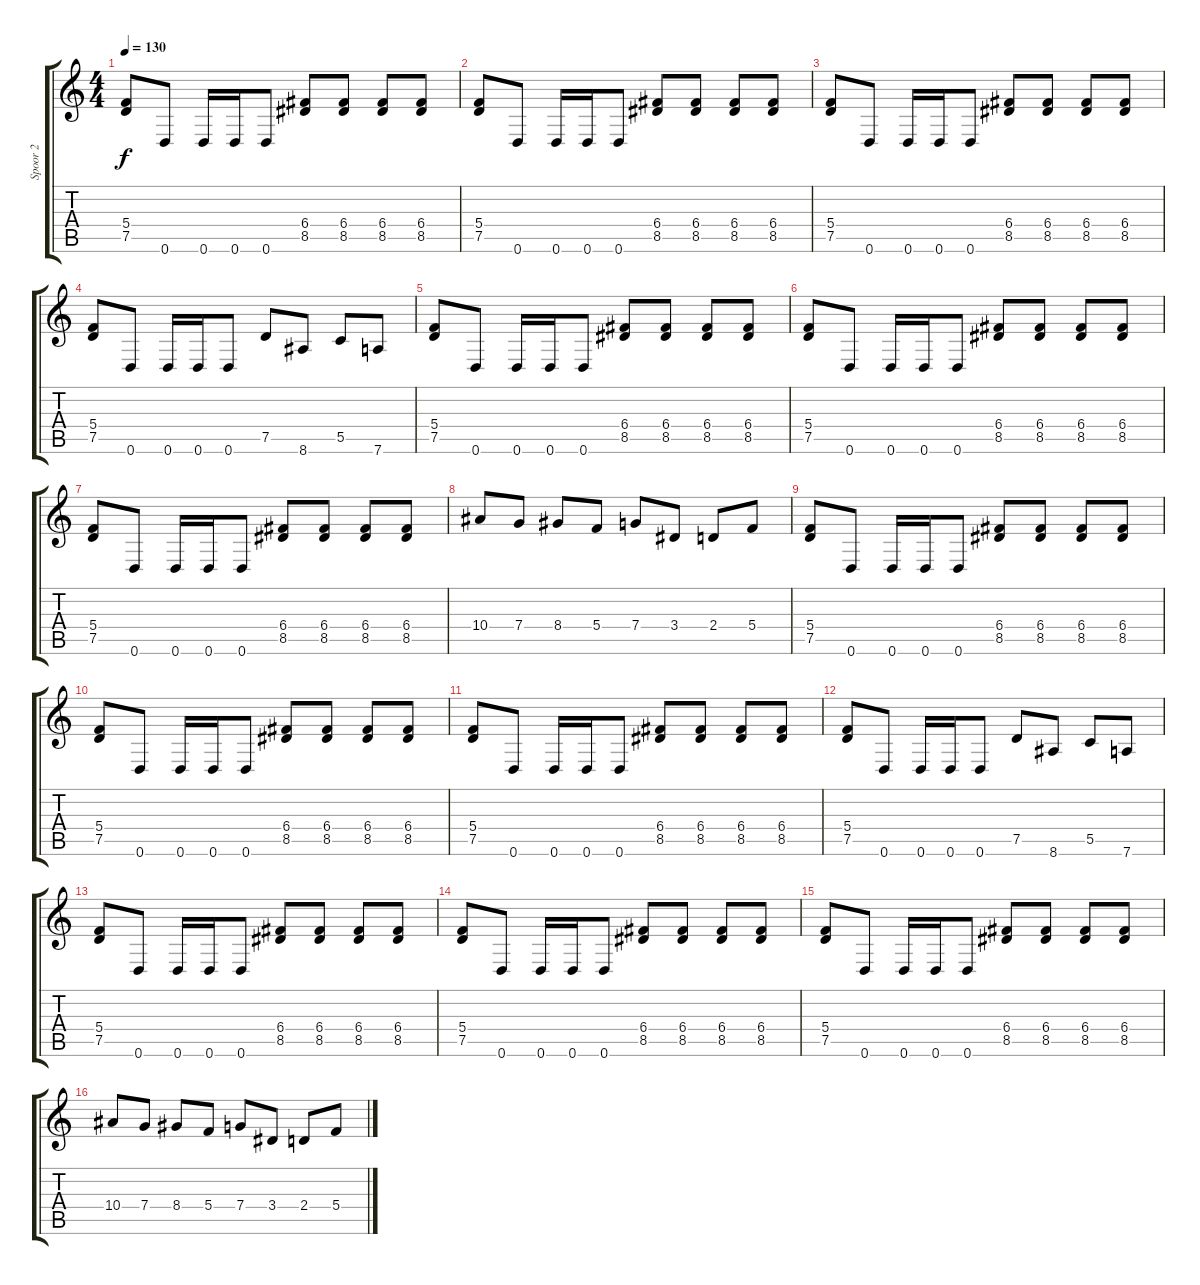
\track ("Spoor 2" "Spoor 2") {instrument distortionguitar}
\staff {score tabs}
\tuning (D4 A3 F3 C3 G2 D2) {hide}
\ts (4 4)
\tempo 130
\clef g2
\ks c
(5.4 7.5).8{dy f} 0.6.8 0.6.16 0.6.16 0.6.8 (6.4 8.5).8 (6.4 8.5).8 (6.4 8.5).8 (6.4 8.5).8 |
(5.4 7.5).8 0.6.8 0.6.16 0.6.16 0.6.8 (6.4 8.5).8 (6.4 8.5).8 (6.4 8.5).8 (6.4 8.5).8 |
(5.4 7.5).8 0.6.8 0.6.16 0.6.16 0.6.8 (6.4 8.5).8 (6.4 8.5).8 (6.4 8.5).8 (6.4 8.5).8 |
(5.4 7.5).8 0.6.8 0.6.16 0.6.16 0.6.8 7.5.8 8.6.8 5.5.8 7.6.8 |
(5.4 7.5).8 0.6.8 0.6.16 0.6.16 0.6.8 (6.4 8.5).8 (6.4 8.5).8 (6.4 8.5).8 (6.4 8.5).8 |
(5.4 7.5).8 0.6.8 0.6.16 0.6.16 0.6.8 (6.4 8.5).8 (6.4 8.5).8 (6.4 8.5).8 (6.4 8.5).8 |
(5.4 7.5).8 0.6.8 0.6.16 0.6.16 0.6.8 (6.4 8.5).8 (6.4 8.5).8 (6.4 8.5).8 (6.4 8.5).8 |
10.4.8 7.4.8 8.4.8 5.4.8 7.4.8 3.4.8 2.4.8 5.4.8 |
(5.4 7.5).8 0.6.8 0.6.16 0.6.16 0.6.8 (6.4 8.5).8 (6.4 8.5).8 (6.4 8.5).8 (6.4 8.5).8 |
(5.4 7.5).8 0.6.8 0.6.16 0.6.16 0.6.8 (6.4 8.5).8 (6.4 8.5).8 (6.4 8.5).8 (6.4 8.5).8 |
(5.4 7.5).8 0.6.8 0.6.16 0.6.16 0.6.8 (6.4 8.5).8 (6.4 8.5).8 (6.4 8.5).8 (6.4 8.5).8 |
(5.4 7.5).8 0.6.8 0.6.16 0.6.16 0.6.8 7.5.8 8.6.8 5.5.8 7.6.8 |
(5.4 7.5).8 0.6.8 0.6.16 0.6.16 0.6.8 (6.4 8.5).8 (6.4 8.5).8 (6.4 8.5).8 (6.4 8.5).8 |
(5.4 7.5).8 0.6.8 0.6.16 0.6.16 0.6.8 (6.4 8.5).8 (6.4 8.5).8 (6.4 8.5).8 (6.4 8.5).8 |
(5.4 7.5).8 0.6.8 0.6.16 0.6.16 0.6.8 (6.4 8.5).8 (6.4 8.5).8 (6.4 8.5).8 (6.4 8.5).8 |
10.4.8 7.4.8 8.4.8 5.4.8 7.4.8 3.4.8 2.4.8 5.4.8
